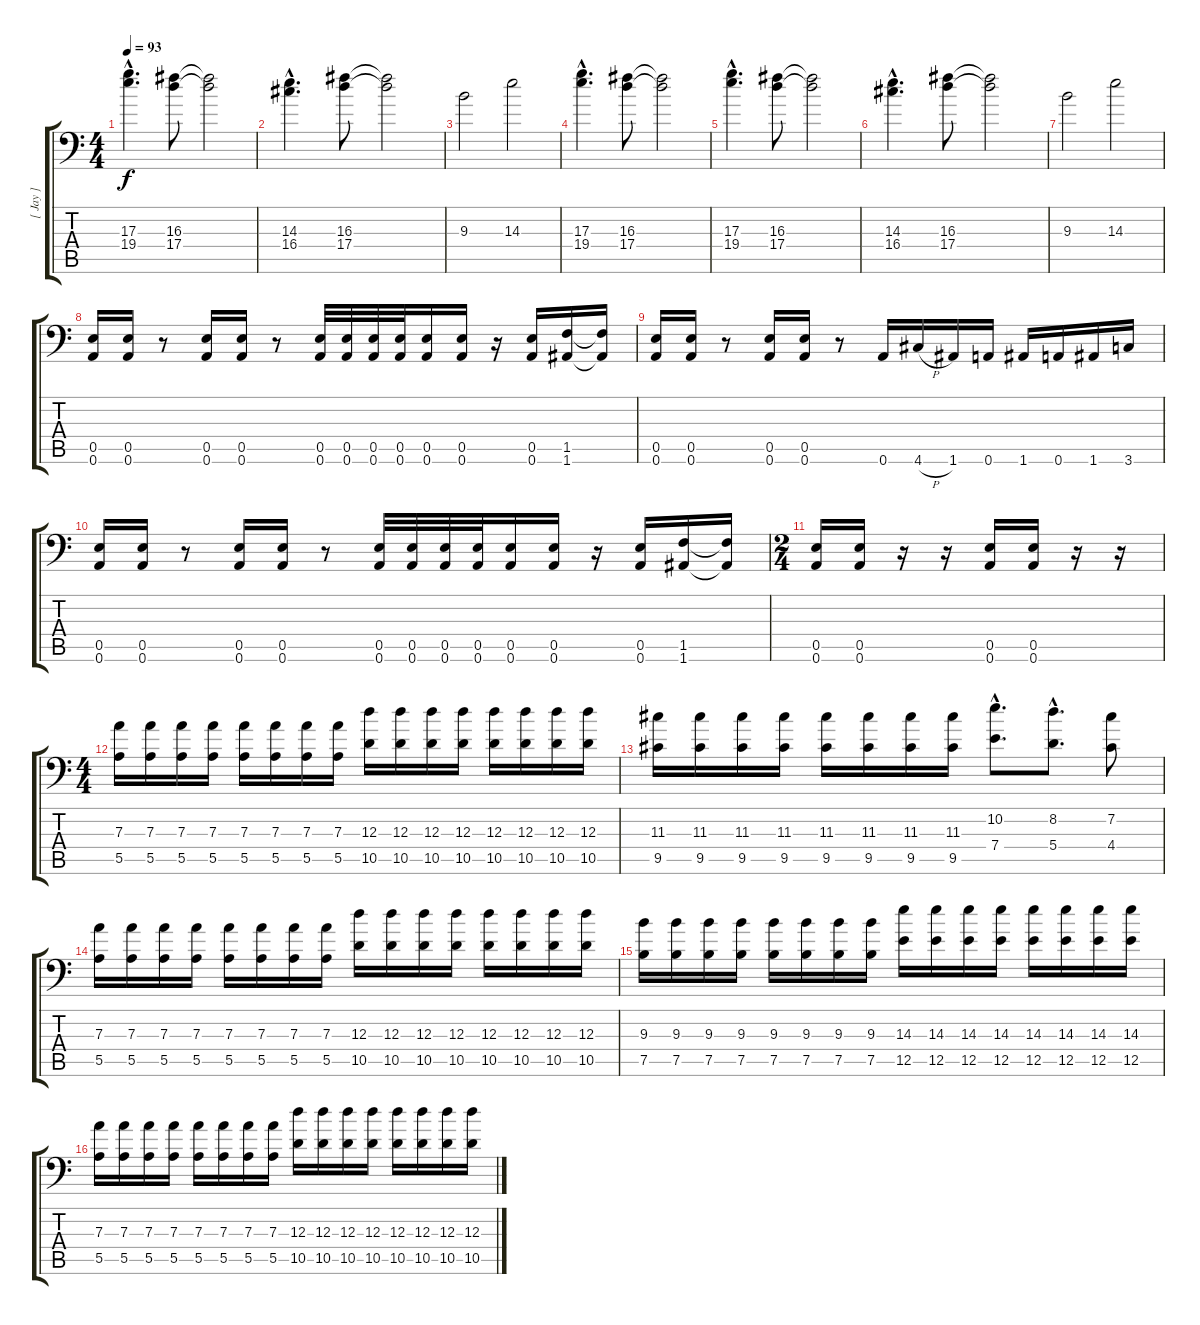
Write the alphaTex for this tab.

\track ("[ Jay ]" "[ Jay ]") {instrument distortionguitar}
\staff {score tabs}
\tuning (B3 Gb3 D3 A2 E2 A1) {hide}
\ts (4 4)
\tempo 93
\clef f4
\ks c
(17.3{hac} 19.4{hac}).4{d dy f} (16.3 17.4).8 (16.3{t} 17.4{t}).2 |
(14.3{hac} 16.4{hac}).4{d} (16.3 17.4).8 (16.3{t} 17.4{t}).2 |
9.3.2 14.3.2 |
(17.3{hac} 19.4{hac}).4{d} (16.3 17.4).8 (16.3{t} 17.4{t}).2 |
(17.3{hac} 19.4{hac}).4{d} (16.3 17.4).8 (16.3{t} 17.4{t}).2 |
(14.3{hac} 16.4{hac}).4{d} (16.3 17.4).8 (16.3{t} 17.4{t}).2 |
9.3.2 14.3.2 |
(0.5 0.6).16 (0.5 0.6).16 r.8 (0.5 0.6).16 (0.5 0.6).16 r.8 (0.5 0.6).32 (0.5 0.6).32 (0.5 0.6).32 (0.5 0.6).32 (0.5 0.6).16 (0.5 0.6).16 r.16 (0.5 0.6).16 (1.5 1.6).16 (1.5{t} 1.6{t}).16 |
(0.5 0.6).16 (0.5 0.6).16 r.8 (0.5 0.6).16 (0.5 0.6).16 r.8 0.6.16 4.6{h}.16 1.6.16 0.6.16 1.6.16 0.6.16 1.6.16 3.6.16 |
(0.5 0.6).16 (0.5 0.6).16 r.8 (0.5 0.6).16 (0.5 0.6).16 r.8 (0.5 0.6).32 (0.5 0.6).32 (0.5 0.6).32 (0.5 0.6).32 (0.5 0.6).16 (0.5 0.6).16 r.16 (0.5 0.6).16 (1.5 1.6).16 (1.5{t} 1.6{t}).16 |
\ts (2 4)
(0.5 0.6).16 (0.5 0.6).16 r.16 r.16 (0.5 0.6).16 (0.5 0.6).16 r.16 r.16 |
\ts (4 4)
(7.3 5.5).16 (7.3 5.5).16 (7.3 5.5).16 (7.3 5.5).16 (7.3 5.5).16 (7.3 5.5).16 (7.3 5.5).16 (7.3 5.5).16 (12.3 10.5).16 (12.3 10.5).16 (12.3 10.5).16 (12.3 10.5).16 (12.3 10.5).16 (12.3 10.5).16 (12.3 10.5).16 (12.3 10.5).16 |
(11.3 9.5).16 (11.3 9.5).16 (11.3 9.5).16 (11.3 9.5).16 (11.3 9.5).16 (11.3 9.5).16 (11.3 9.5).16 (11.3 9.5).16 (10.2{hac} 7.4{hac}).8{d} (8.2{hac} 5.4{hac}).8{d} (7.2 4.4).8 |
(7.3 5.5).16 (7.3 5.5).16 (7.3 5.5).16 (7.3 5.5).16 (7.3 5.5).16 (7.3 5.5).16 (7.3 5.5).16 (7.3 5.5).16 (12.3 10.5).16 (12.3 10.5).16 (12.3 10.5).16 (12.3 10.5).16 (12.3 10.5).16 (12.3 10.5).16 (12.3 10.5).16 (12.3 10.5).16 |
(9.3 7.5).16 (9.3 7.5).16 (9.3 7.5).16 (9.3 7.5).16 (9.3 7.5).16 (9.3 7.5).16 (9.3 7.5).16 (9.3 7.5).16 (14.3 12.5).16 (14.3 12.5).16 (14.3 12.5).16 (14.3 12.5).16 (14.3 12.5).16 (14.3 12.5).16 (14.3 12.5).16 (14.3 12.5).16 |
(7.3 5.5).16 (7.3 5.5).16 (7.3 5.5).16 (7.3 5.5).16 (7.3 5.5).16 (7.3 5.5).16 (7.3 5.5).16 (7.3 5.5).16 (12.3 10.5).16 (12.3 10.5).16 (12.3 10.5).16 (12.3 10.5).16 (12.3 10.5).16 (12.3 10.5).16 (12.3 10.5).16 (12.3 10.5).16
